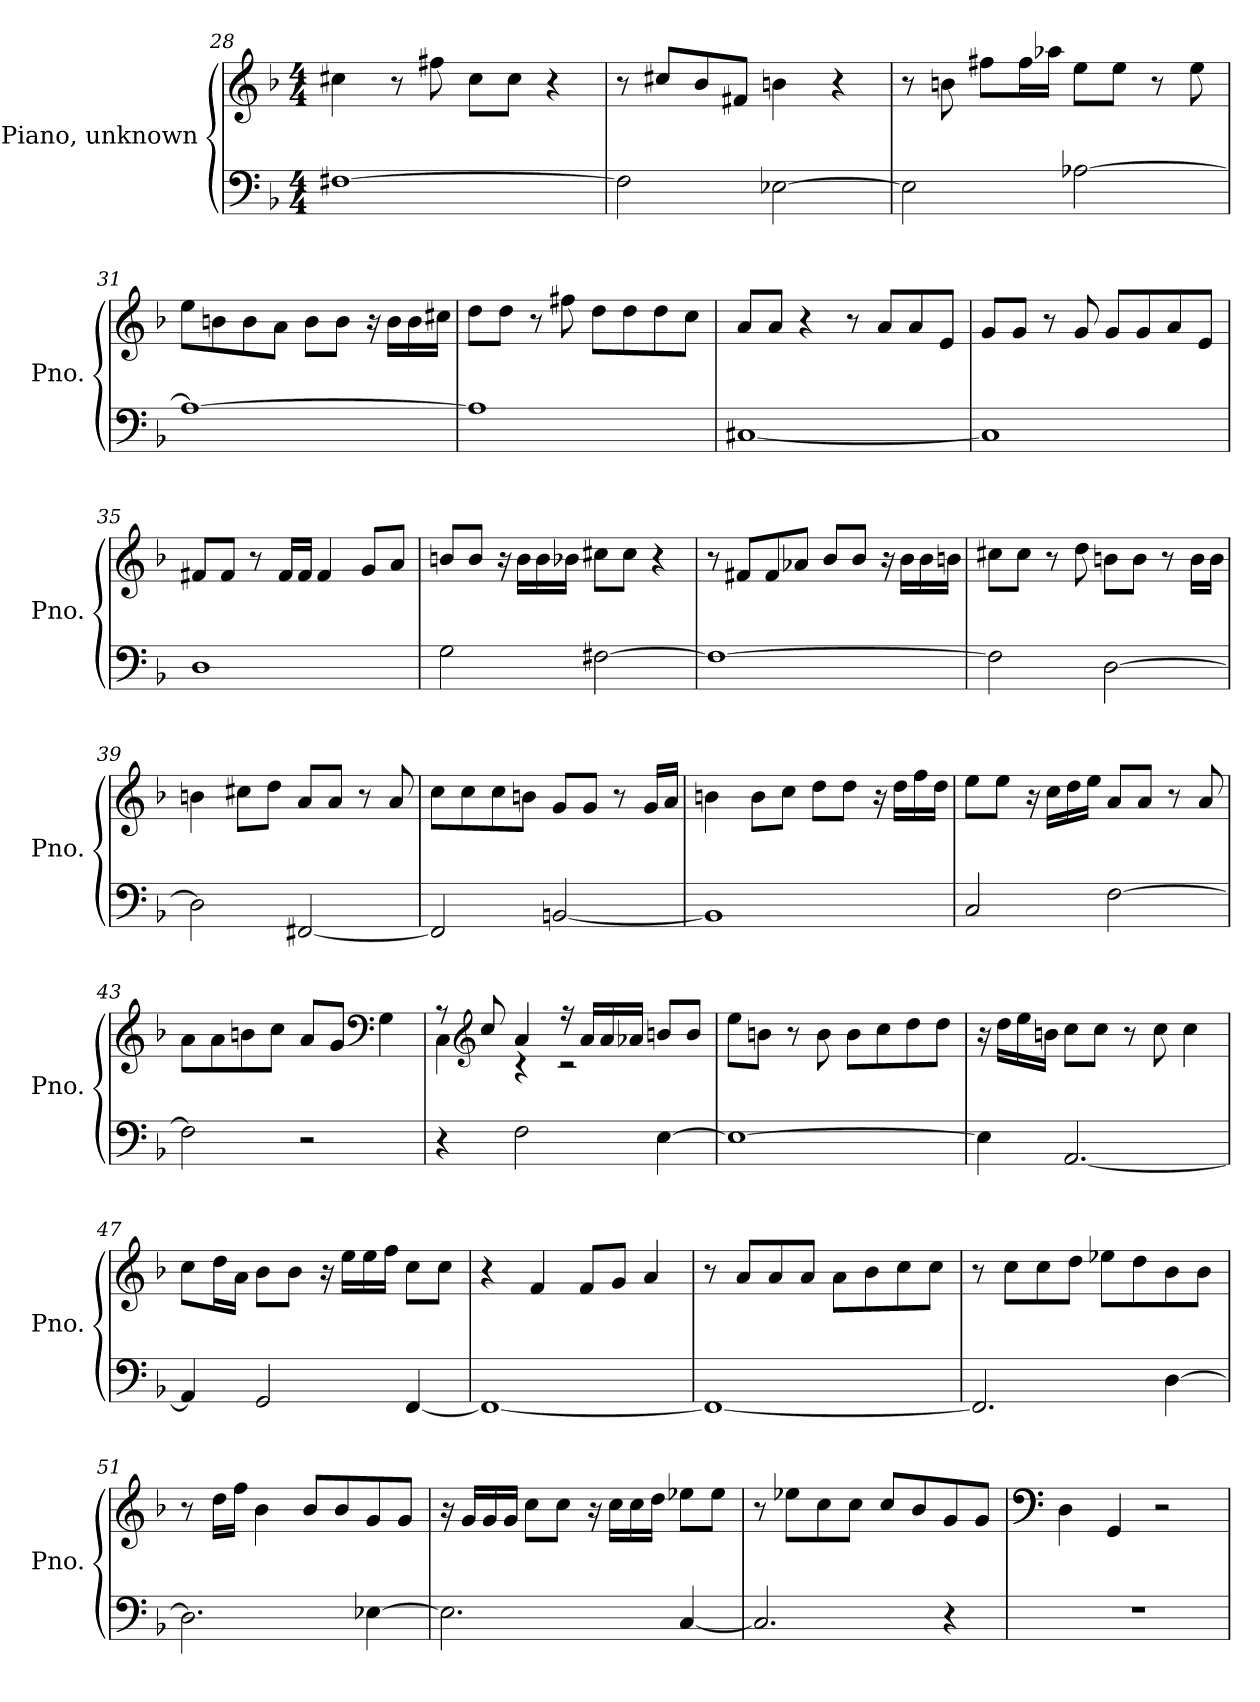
**kern	**kern
*part1	*part1
*staff2	*staff1
*I"Piano, unknown	*
*I'Pno.	*
*clefF4	*clefG2
*k[b-]	*k[b-]
*M4/4	*M4/4
=28	=28
[1F#X	4cc#X\
.	8r
.	8ff#X\
.	8cc#\L
.	8cc#\J
.	4r
=29	=29
2F#\]	8r
.	8cc#X/L
.	8b-/
.	8f#X/J
[2E-X\	4bn\
.	4r
!!LO:PB:g=z
=30	=30
2E-\]	8r
.	8bn\
.	8ff#X\L
.	16ff#\L
.	16aa-X\JJ
[2A-X\	8ee\L
.	8ee\J
.	8r
.	8ee\
=31	=31
1A-_	8ee\L
.	8bn\
.	8b\
.	8a\J
.	8b\L
.	8b\J
.	16r
.	16b\LL
.	16b\
.	16cc#X\JJ
=32	=32
1A-]	8dd\L
.	8dd\J
.	8r
.	8ff#X\
.	8dd\L
.	8dd\
.	8dd\
.	8cc\J
=33	=33
[1C#X	8a/L
.	8a/J
.	4r
.	8r
.	8a/L
.	8a/
.	8e/J
!!LO:LB:g=z
=34	=34
1C#]	8g/L
.	8g/J
.	8r
.	8g/
.	8g/L
.	8g/
.	8a/
.	8e/J
=35	=35
1D	8f#X/L
.	8f#/J
.	8r
.	16f#/LL
.	16f#/JJ
.	4f#/
.	8g/L
.	8a/J
=36	=36
2G\	8bn/L
.	8b/J
.	16r
.	16b\LL
.	16b\
.	16b-X\JJ
[2F#X\	8cc#X\L
.	8cc#\J
.	4r
=37	=37
1F#_	8r
.	8f#X/L
.	8f#/
.	8a-X/J
.	8b-/L
.	8b-/J
.	16r
.	16b-\LL
.	16b-\
.	16bn\JJ
!!LO:LB:g=z
=38	=38
2F#\]	8cc#X\L
.	8cc#\J
.	8r
.	8dd\
[2D\	8bn\L
.	8b\J
.	8r
.	16b\LL
.	16b\JJ
=39	=39
2D\]	4bn\
.	8cc#X\L
.	8dd\J
[2FF#X/	8a/L
.	8a/J
.	8r
.	8a/
=40	=40
2FF#/]	8cc\L
.	8cc\
.	8cc\
.	8bn\J
[2BBn/	8g/L
.	8g/J
.	8r
.	16g/LL
.	16a/JJ
=41	=41
1BB]	4bn\
.	8b\L
.	8cc\J
.	8dd\L
.	8dd\J
.	16r
.	16dd\LL
.	16ff\
.	16dd\JJ
!!LO:LB:g=z
=42	=42
2C/	8ee\L
.	8ee\J
.	16r
.	16cc\LL
.	16dd\
.	16ee\JJ
[2F\	8a/L
.	8a/J
.	8r
.	8a/
=43	=43
2F\]	8a\L
.	8a\
.	8bn\
.	8cc\J
2r	8a/L
.	8g/J
*	*clefF4
.	4G\
=44	=44
*	*^
4r	8r	4C\
*	*clefG2	*
.	8cc/	.
2F\	4a/	4r
.	16r	2r
.	16a/LL	.
.	16a/	.
.	16a-X/JJ	.
[4E\	8bn/L	.
.	8b/J	.
*	*v	*v
=45	=45
1E_	8ee\L
.	8bn\J
.	8r
.	8b\
.	8b\L
.	8cc\
.	8dd\
.	8dd\J
!!LO:LB:g=z
=46	=46
4E\]	16r
.	16dd\LL
.	16ee\
.	16bn\JJ
[2.AA/	8cc\L
.	8cc\J
.	8r
.	8cc\
.	4cc\
=47	=47
4AA/]	8cc\L
.	16dd\L
.	16a\JJ
2GG/	8b-\L
.	8b-\J
.	16r
.	16ee\LL
.	16ee\
.	16ff\JJ
[4FF/	8cc\L
.	8cc\J
=48	=48
1FF_	4r
.	4f/
.	8f/L
.	8g/J
.	4a/
=49	=49
1FF_	8r
.	8a/L
.	8a/
.	8a/J
.	8a\L
.	8b-\
.	8cc\
.	8cc\J
=50	=50
2.FF/]	8r
.	8cc\L
.	8cc\
.	8dd\J
.	8ee-X\L
.	8dd\
[4D\	8b-\
.	8b-\J
!!LO:LB:g=z
=51	=51
2.D\]	8r
.	16dd\LL
.	16ff\JJ
.	4b-\
.	8b-/L
.	8b-/
[4E-X\	8g/
.	8g/J
=52	=52
2.E-\]	16r
.	16g/LL
.	16g/
.	16g/JJ
.	8cc\L
.	8cc\J
.	16r
.	16cc\LL
.	16cc\
.	16dd\JJ
[4C/	8ee-X\L
.	8ee-\J
=53	=53
2.C/]	8r
.	8ee-X\L
.	8cc\
.	8cc\J
.	8cc/L
.	8b-/
4r	8g/
.	8g/J
=54	=54
*	*clefF4
1r	4D\
.	4GG/
.	2r
=	=
*-	*-
